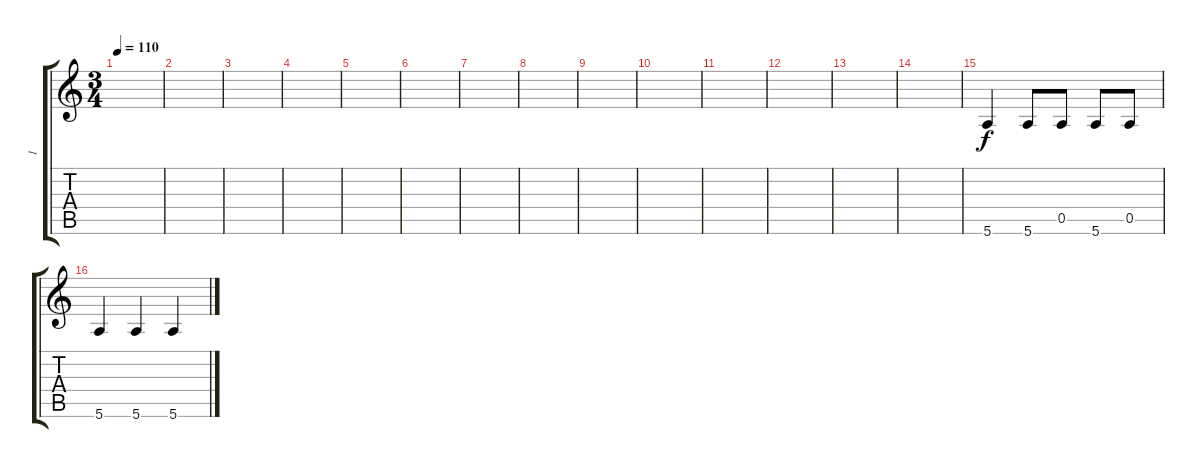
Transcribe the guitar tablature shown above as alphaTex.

\track ("1" "1") {instrument electricguitarclean}
\staff {score tabs}
\tuning (E4 B3 G3 D3 A2 E2) {hide}
\ts (3 4)
\tempo 110
\clef g2
\ks c
|
|
|
|
|
|
|
|
|
|
|
|
|
|
5.6.4 5.6.8 0.5.8 5.6.8 0.5.8 |
5.6.4 5.6.4 5.6.4
